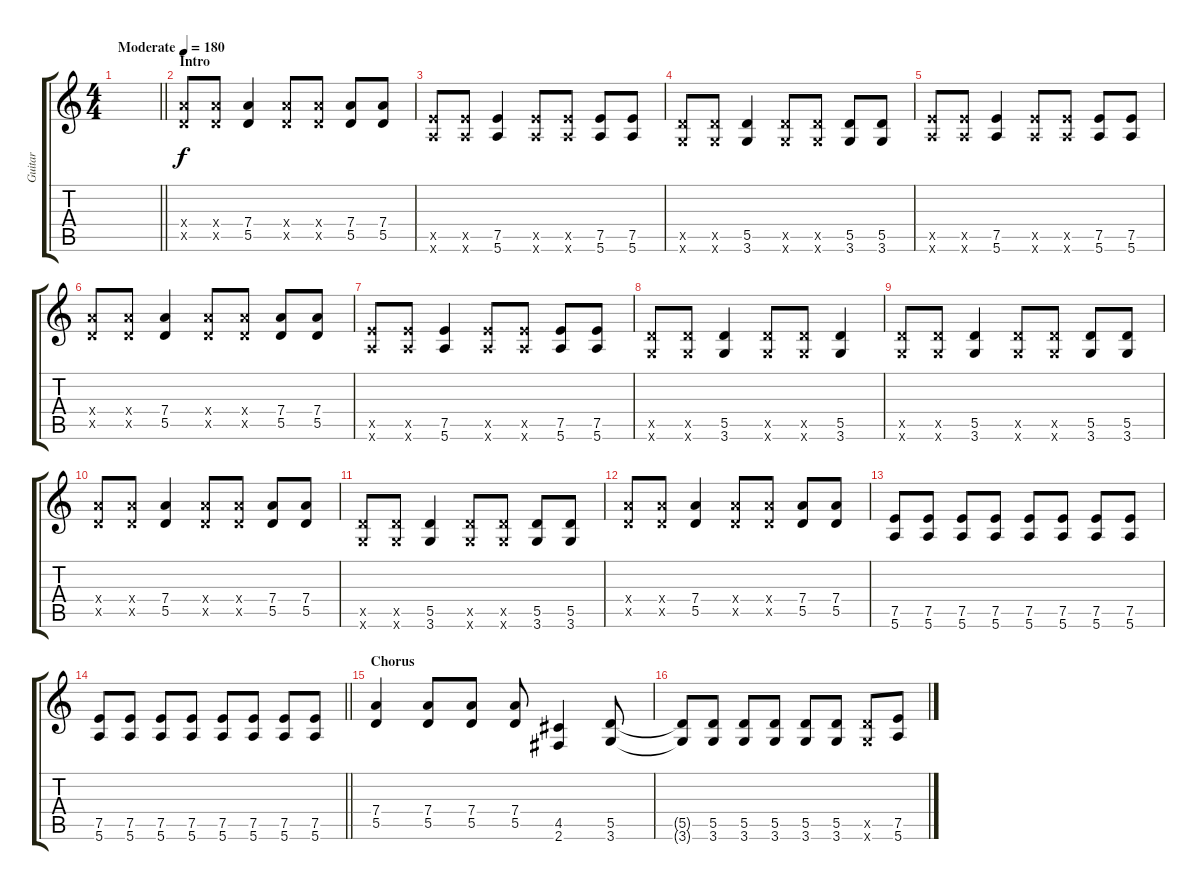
\track ("Guitar" "Guitar") {instrument distortionguitar}
\staff {score tabs}
\tuning (E4 B3 G3 D3 A2 E2) {hide}
\ts (4 4)
\tempo (180 "Moderate")
\clef g2
\barLineRight lightlight
\ks c
|
\section ("" "Intro")
(7.4{x} 5.5{x}).8 (7.4{x} 5.5{x}).8 (7.4 5.5).4 (7.4{x} 5.5{x}).8 (7.4{x} 5.5{x}).8 (7.4 5.5).8 (7.4 5.5).8 |
(7.5{x} 5.6{x}).8 (7.5{x} 5.6{x}).8 (7.5 5.6).4 (7.5{x} 5.6{x}).8 (7.5{x} 5.6{x}).8 (7.5 5.6).8 (7.5 5.6).8 |
(5.5{x} 3.6{x}).8 (5.5{x} 3.6{x}).8 (5.5 3.6).4 (5.5{x} 3.6{x}).8 (5.5{x} 3.6{x}).8 (5.5 3.6).8 (5.5 3.6).8 |
(7.5{x} 5.6{x}).8 (7.5{x} 5.6{x}).8 (7.5 5.6).4 (7.5{x} 5.6{x}).8 (7.5{x} 5.6{x}).8 (7.5 5.6).8 (7.5 5.6).8 |
(7.4{x} 5.5{x}).8 (7.4{x} 5.5{x}).8 (7.4 5.5).4 (7.4{x} 5.5{x}).8 (7.4{x} 5.5{x}).8 (7.4 5.5).8 (7.4 5.5).8 |
(7.5{x} 5.6{x}).8 (7.5{x} 5.6{x}).8 (7.5 5.6).4 (7.5{x} 5.6{x}).8 (7.5{x} 5.6{x}).8 (7.5 5.6).8 (7.5 5.6).8 |
(5.5{x} 3.6{x}).8 (5.5{x} 3.6{x}).8 (5.5 3.6).4 (5.5{x} 3.6{x}).8 (5.5{x} 3.6{x}).8 (5.5 3.6).4 |
(5.5{x} 3.6{x}).8 (5.5{x} 3.6{x}).8 (5.5 3.6).4 (5.5{x} 3.6{x}).8 (5.5{x} 3.6{x}).8 (5.5 3.6).8 (5.5 3.6).8 |
(7.4{x} 5.5{x}).8 (7.4{x} 5.5{x}).8 (7.4 5.5).4 (7.4{x} 5.5{x}).8 (7.4{x} 5.5{x}).8 (7.4 5.5).8 (7.4 5.5).8 |
(5.5{x} 3.6{x}).8 (5.5{x} 3.6{x}).8 (5.5 3.6).4 (5.5{x} 3.6{x}).8 (5.5{x} 3.6{x}).8 (5.5 3.6).8 (5.5 3.6).8 |
(7.4{x} 5.5{x}).8 (7.4{x} 5.5{x}).8 (7.4 5.5).4 (7.4{x} 5.5{x}).8 (7.4{x} 5.5{x}).8 (7.4 5.5).8 (7.4 5.5).8 |
(7.5 5.6).8 (7.5 5.6).8 (7.5 5.6).8 (7.5 5.6).8 (7.5 5.6).8 (7.5 5.6).8 (7.5 5.6).8 (7.5 5.6).8 |
\barLineRight lightlight
(7.5 5.6).8 (7.5 5.6).8 (7.5 5.6).8 (7.5 5.6).8 (7.5 5.6).8 (7.5 5.6).8 (7.5 5.6).8 (7.5 5.6).8 |
\section ("" "Chorus")
(7.4 5.5).4 (7.4 5.5).8 (7.4 5.5).8 (7.4 5.5).8 (4.5 2.6).4 (5.5 3.6).8 |
(5.5{t} 3.6{t}).8 (5.5 3.6).8 (5.5 3.6).8 (5.5 3.6).8 (5.5 3.6).8 (5.5 3.6).8 (5.5{x} 3.6{x}).8 (7.5 5.6).8
